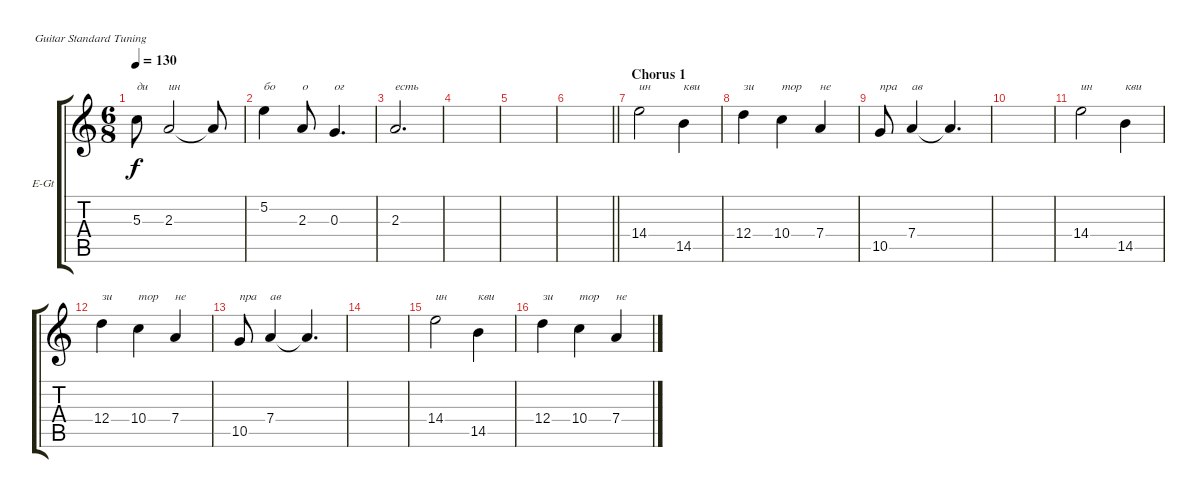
\bracketExtendMode groupsimilarinstruments
\firstSystemTrackNameOrientation horizontal
\otherSystemsTrackNameOrientation horizontal
\track ("vocal (Artur Potemkin)" "E-Gt") {instrument electricguitarclean}
\staff {score tabs}
\tuning (E4 B3 G3 D3 A2 E2)
\ts (6 8)
\tempo 130
\clef g2
\scale
0.333333
\ks aminor
5.3.8{txt "ди" dy f} 2.3.2{txt "ин"} 2.3{t}.8 |
\scale
0.333333 5.2.4{txt "бо"} 2.3.8{txt "о"} 0.3.4{d txt "ог"} |
\scale
0.333333 2.3.2{d txt "есть"} |
\scale
0.333333 |
\scale
0.333333 |
\scale
0.333333
\barLineRight lightlight
|
\section ("" "Chorus 1")
\scale
0.333333 14.4.2{txt "ин"} 14.5.4{txt "кви"} |
\scale
0.333333 12.4.4{txt "зи"} 10.4.4{txt "тор"} 7.4.4{txt "не"} |
\scale
0.333333 10.5.8{txt "пра"} 7.4.4{txt "ав"} 7.4{t}.4{d} |
\scale
0.333333 |
\scale
0.333333 14.4.2{txt "ин"} 14.5.4{txt "кви"} |
\scale
0.333333 12.4.4{txt "зи"} 10.4.4{txt "тор"} 7.4.4{txt "не"} |
\scale
0.333333 10.5.8{txt "пра"} 7.4.4{txt "ав"} 7.4{t}.4{d} |
\scale
0.333333 |
\scale
0.333333 14.4.2{txt "ин"} 14.5.4{txt "кви"} |
\scale
0.333333 12.4.4{txt "зи"} 10.4.4{txt "тор"} 7.4.4{txt "не"}
